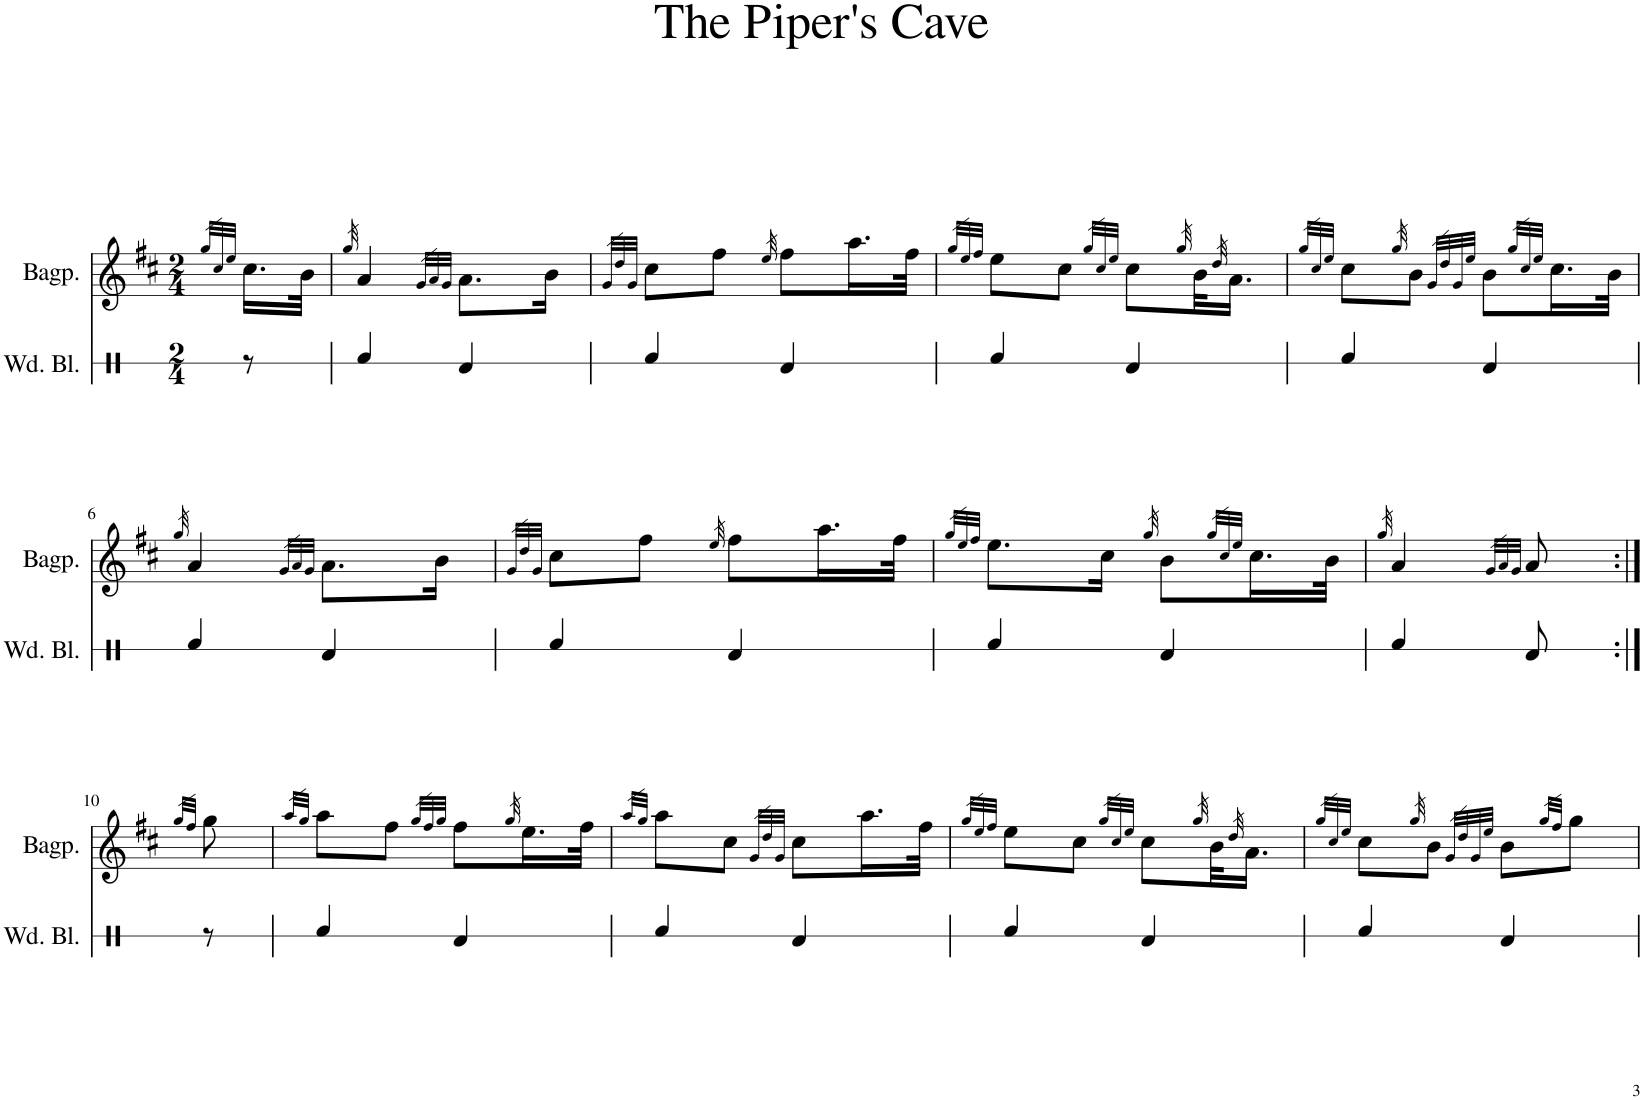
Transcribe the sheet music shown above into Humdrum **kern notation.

**kern	**kern
*part2	*part1
*staff2	*staff1
*I"Wood Blocks	*I"Bagpipe
*I'Wd. Bl.	*I'Bagp.
!!LO:PB:g=z
*stria1	*
*clefX	*clefG2
*k[]	*k[f#c#]
*	*D:
*M2/4	*M2/4
=1	=1
.	32qgg/LLL
.	32qcc#/
.	32qee/JJJ
8r	16.cc#\LL
.	32b\JJk
=2	=2
.	32qgg/
4Rf/	4a/
.	32qg/LLL
.	32qa/
.	32qg/JJJ
4Rd/	8.a\L
.	16b\Jk
=3	=3
.	32qg/LLL
.	32qdd/
.	32qg/JJJ
4Rf/	8cc#\L
.	8ff#\J
.	32qee/
4Rd/	8ff#\L
.	16.aa\L
.	32ff#\JJk
=4	=4
.	32qgg/LLL
.	32qee/
.	32qff#/JJJ
4Rf/	8ee\L
.	8cc#\J
.	32qgg/LLL
.	32qcc#/
.	32qee/JJJ
4Rd/	8cc#\L
.	32qgg/
.	32b\KL
.	32qdd/
.	16.a\JJ
=5	=5
.	32qgg/LLL
.	32qcc#/
.	32qee/JJJ
4Rf/	8cc#\L
.	32qgg/
.	8b\J
.	32qg/LLL
.	32qdd/
.	32qg/
.	32qee/JJJ
4Rd/	8b\L
.	32qgg/LLL
.	32qcc#/
.	32qee/JJJ
.	16.cc#\L
.	32b\JJk
!!LO:LB:g=z
=6	=6
.	32qgg/
4Rf/	4a/
.	32qg/LLL
.	32qa/
.	32qg/JJJ
4Rd/	8.a\L
.	16b\Jk
=7	=7
.	32qg/LLL
.	32qdd/
.	32qg/JJJ
4Rf/	8cc#\L
.	8ff#\J
.	32qee/
4Rd/	8ff#\L
.	16.aa\L
.	32ff#\JJk
=8	=8
.	32qgg/LLL
.	32qee/
.	32qff#/JJJ
4Rf/	8.ee\L
.	16cc#\Jk
.	32qgg/
4Rd/	8b\L
.	32qgg/LLL
.	32qcc#/
.	32qee/JJJ
.	16.cc#\L
.	32b\JJk
=9	=9
.	32qgg/
4Rf/	4a/
.	32qg/LLL
.	32qa/
.	32qg/JJJ
8Rd/	8a/
!!LO:LB:g=z
=10:|!	=10:|!
.	32qgg/LLL
.	32qff#/JJJ
8r	8gg\
=11	=11
.	32qaa/LLL
.	32qgg/JJJ
4Rf/	8aa\L
.	8ff#\J
.	32qgg/LLL
.	32qff#/
.	32qgg/JJJ
4Rd/	8ff#\L
.	32qgg/
.	16.ee\L
.	32ff#\JJk
=12	=12
.	32qaa/LLL
.	32qgg/JJJ
4Rf/	8aa\L
.	8cc#\J
.	32qg/LLL
.	32qdd/
.	32qg/JJJ
4Rd/	8cc#\L
.	16.aa\L
.	32ff#\JJk
=13	=13
.	32qgg/LLL
.	32qee/
.	32qff#/JJJ
4Rf/	8ee\L
.	8cc#\J
.	32qgg/LLL
.	32qcc#/
.	32qee/JJJ
4Rd/	8cc#\L
.	32qgg/
.	32b\KL
.	32qdd/
.	16.a\JJ
=14	=14
.	32qgg/LLL
.	32qcc#/
.	32qee/JJJ
4Rf/	8cc#\L
.	32qgg/
.	8b\J
.	32qg/LLL
.	32qdd/
.	32qg/
.	32qee/JJJ
4Rd/	8b\L
.	32qgg/LLL
.	32qff#/JJJ
.	8gg\J
=	=
*-	*-
